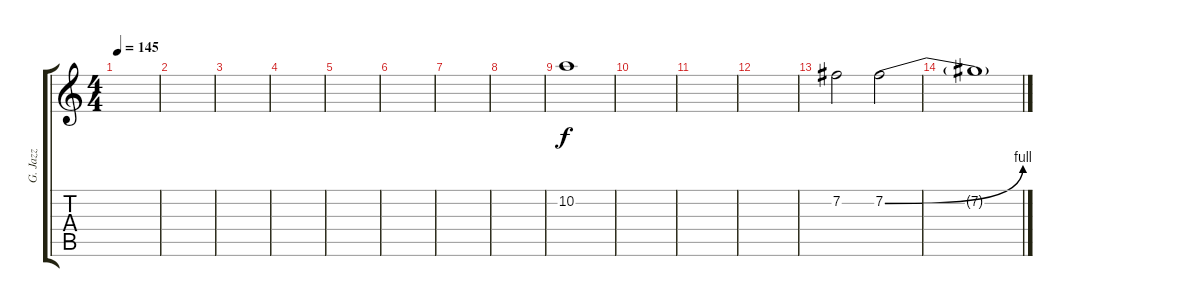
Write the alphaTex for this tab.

\track ("G. Jazz" "G. Jazz") {instrument electricguitarjazz}
\staff {score tabs}
\tuning (E4 B3 G3 D3 A2 E2) {hide}
\ts (4 4)
\tempo 145
\clef g2
\ks c
|
|
|
|
|
|
|
|
10.2.1 |
|
|
|
7.2.2 7.2{be (bend 0 0 60 4)}.2 |
7.2{t}.1
